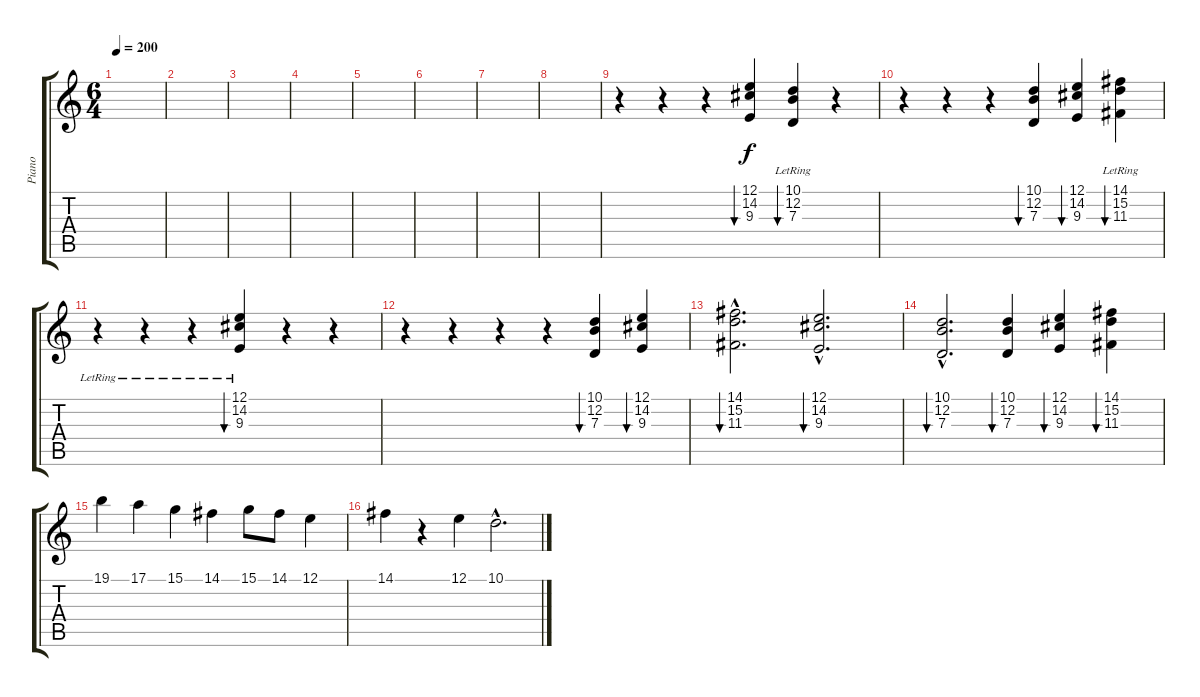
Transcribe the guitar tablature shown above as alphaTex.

\track ("Piano" "Piano") {instrument brightacousticpiano}
\staff {score tabs}
\tuning (E4 B3 G3 D3 A2 E2) {hide}
\ts (6 4)
\tempo 200
\clef g2
\ks c
|
|
|
|
|
|
|
|
r.4 r.4 r.4 (12.1 14.2 9.3).4{bu 120} (10.1{lr} 12.2{lr} 7.3{lr}).4{bu 120} r.4 |
r.4 r.4 r.4 (10.1 12.2 7.3).4{bu 120} (12.1 14.2 9.3).4{bu 120} (14.1{lr} 15.2{lr} 11.3{lr}).4{bu 120} |
r.4 r.4 r.4 (12.1{lr} 14.2{lr} 9.3{lr}).4{bu 240} r.4 r.4 |
r.4 r.4 r.4 r.4 (10.1 12.2 7.3).4{bu 120} (12.1 14.2 9.3).4{bu 120} |
(14.1{hac} 15.2{hac} 11.3{hac}).2{d bu 120} (12.1{hac} 14.2{hac} 9.3{hac}).2{d bu 120} |
(10.1{hac} 12.2{hac} 7.3{hac}).2{d bu 120} (10.1 12.2 7.3).4{bu 120} (12.1 14.2 9.3).4{bu 120} (14.1 15.2 11.3).4{bu 120} |
19.1.4 17.1.4 15.1.4 14.1.4 15.1.8 14.1.8 12.1.4 |
14.1.4 r.4 12.1.4 10.1{hac}.2{d}
